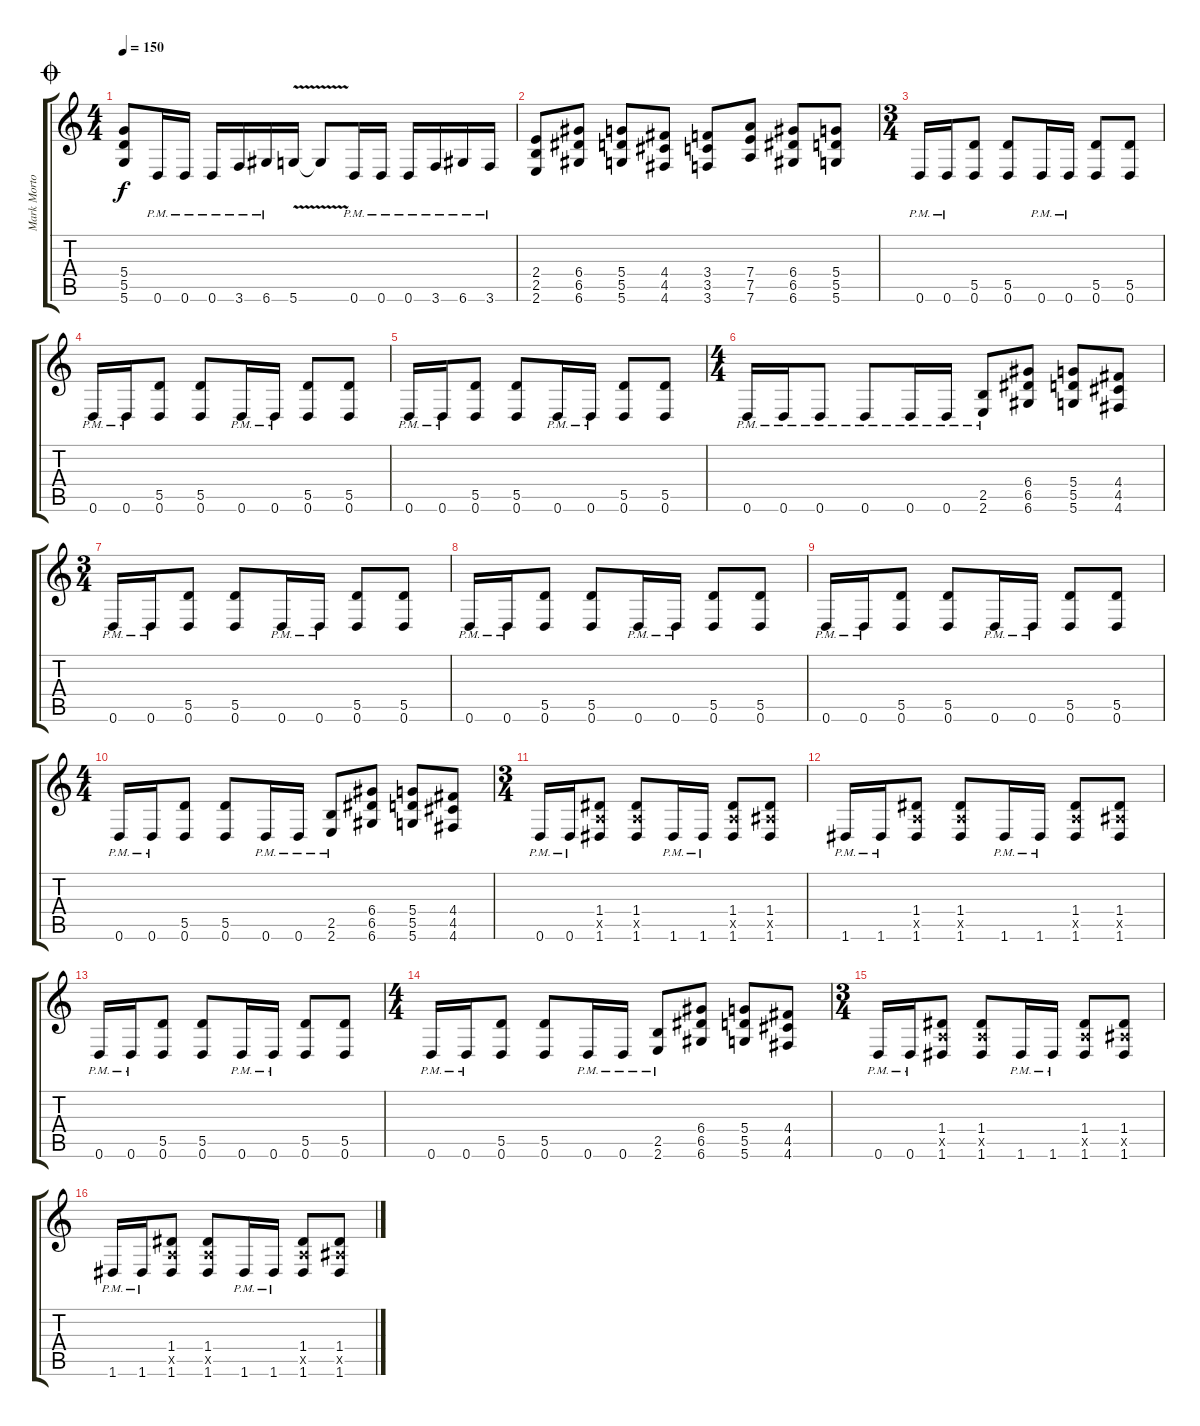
\track ("Mark Morton" "Mark Morto") {instrument distortionguitar}
\staff {score tabs}
\tuning (E4 B3 G3 D3 A2 D2) {hide}
\ts (4 4)
\jump coda
\tempo 150
\clef g2
\ks c
(5.4 5.5 5.6).8{dy f} 0.6{pm}.16 0.6{pm}.16 0.6{pm}.16 3.6{pm}.16 6.6{pm}.16 5.6{v}.16 5.6{t}.8 0.6{pm}.16 0.6{pm}.16 0.6{pm}.16 3.6{pm}.16 6.6{pm}.16 3.6{pm}.16 |
(2.4 2.5 2.6).8 (6.4 6.5 6.6).8 (5.4 5.5 5.6).8 (4.4 4.5 4.6).8 (3.4 3.5 3.6).8 (7.4 7.5 7.6).8 (6.4 6.5 6.6).8 (5.4 5.5 5.6).8 |
\ts (3 4)
0.6{pm}.16 0.6{pm}.16 (5.5 0.6).8 (5.5 0.6).8 0.6{pm}.16 0.6{pm}.16 (5.5 0.6).8 (5.5 0.6).8 |
0.6{pm}.16 0.6{pm}.16 (5.5 0.6).8 (5.5 0.6).8 0.6{pm}.16 0.6{pm}.16 (5.5 0.6).8 (5.5 0.6).8 |
0.6{pm}.16 0.6{pm}.16 (5.5 0.6).8 (5.5 0.6).8 0.6{pm}.16 0.6{pm}.16 (5.5 0.6).8 (5.5 0.6).8 |
\ts (4 4)
0.6{pm}.16 0.6{pm}.16 0.6{pm}.8 0.6{pm}.8 0.6{pm}.16 0.6{pm}.16 (2.5{pm} 2.6{pm}).8 (6.4 6.5 6.6).8 (5.4 5.5 5.6).8 (4.4 4.5 4.6).8 |
\ts (3 4)
0.6{pm}.16 0.6{pm}.16 (5.5 0.6).8 (5.5 0.6).8 0.6{pm}.16 0.6{pm}.16 (5.5 0.6).8 (5.5 0.6).8 |
0.6{pm}.16 0.6{pm}.16 (5.5 0.6).8 (5.5 0.6).8 0.6{pm}.16 0.6{pm}.16 (5.5 0.6).8 (5.5 0.6).8 |
0.6{pm}.16 0.6{pm}.16 (5.5 0.6).8 (5.5 0.6).8 0.6{pm}.16 0.6{pm}.16 (5.5 0.6).8 (5.5 0.6).8 |
\ts (4 4)
0.6{pm}.16 0.6{pm}.16 (5.5 0.6).8 (5.5 0.6).8 0.6{pm}.16 0.6{pm}.16 (2.5{pm} 2.6{pm}).8 (6.4 6.5 6.6).8 (5.4 5.5 5.6).8 (4.4 4.5 4.6).8 |
\ts (3 4)
0.6{pm}.16 0.6{pm}.16 (1.4 0.5{x} 1.6).8 (1.4 0.5{x} 1.6).8 1.6{pm}.16 1.6{pm}.16 (1.4 0.5{x} 1.6).8 (1.4 1.5{x} 1.6).8 |
1.6{pm}.16 1.6{pm}.16 (1.4 0.5{x} 1.6).8 (1.4 0.5{x} 1.6).8 1.6{pm}.16 1.6{pm}.16 (1.4 0.5{x} 1.6).8 (1.4 1.5{x} 1.6).8 |
0.6{pm}.16 0.6{pm}.16 (5.5 0.6).8 (5.5 0.6).8 0.6{pm}.16 0.6{pm}.16 (5.5 0.6).8 (5.5 0.6).8 |
\ts (4 4)
0.6{pm}.16 0.6{pm}.16 (5.5 0.6).8 (5.5 0.6).8 0.6{pm}.16 0.6{pm}.16 (2.5{pm} 2.6{pm}).8 (6.4 6.5 6.6).8 (5.4 5.5 5.6).8 (4.4 4.5 4.6).8 |
\ts (3 4)
0.6{pm}.16 0.6{pm}.16 (1.4 0.5{x} 1.6).8 (1.4 0.5{x} 1.6).8 1.6{pm}.16 1.6{pm}.16 (1.4 0.5{x} 1.6).8 (1.4 1.5{x} 1.6).8 |
1.6{pm}.16 1.6{pm}.16 (1.4 0.5{x} 1.6).8 (1.4 0.5{x} 1.6).8 1.6{pm}.16 1.6{pm}.16 (1.4 0.5{x} 1.6).8 (1.4 1.5{x} 1.6).8
